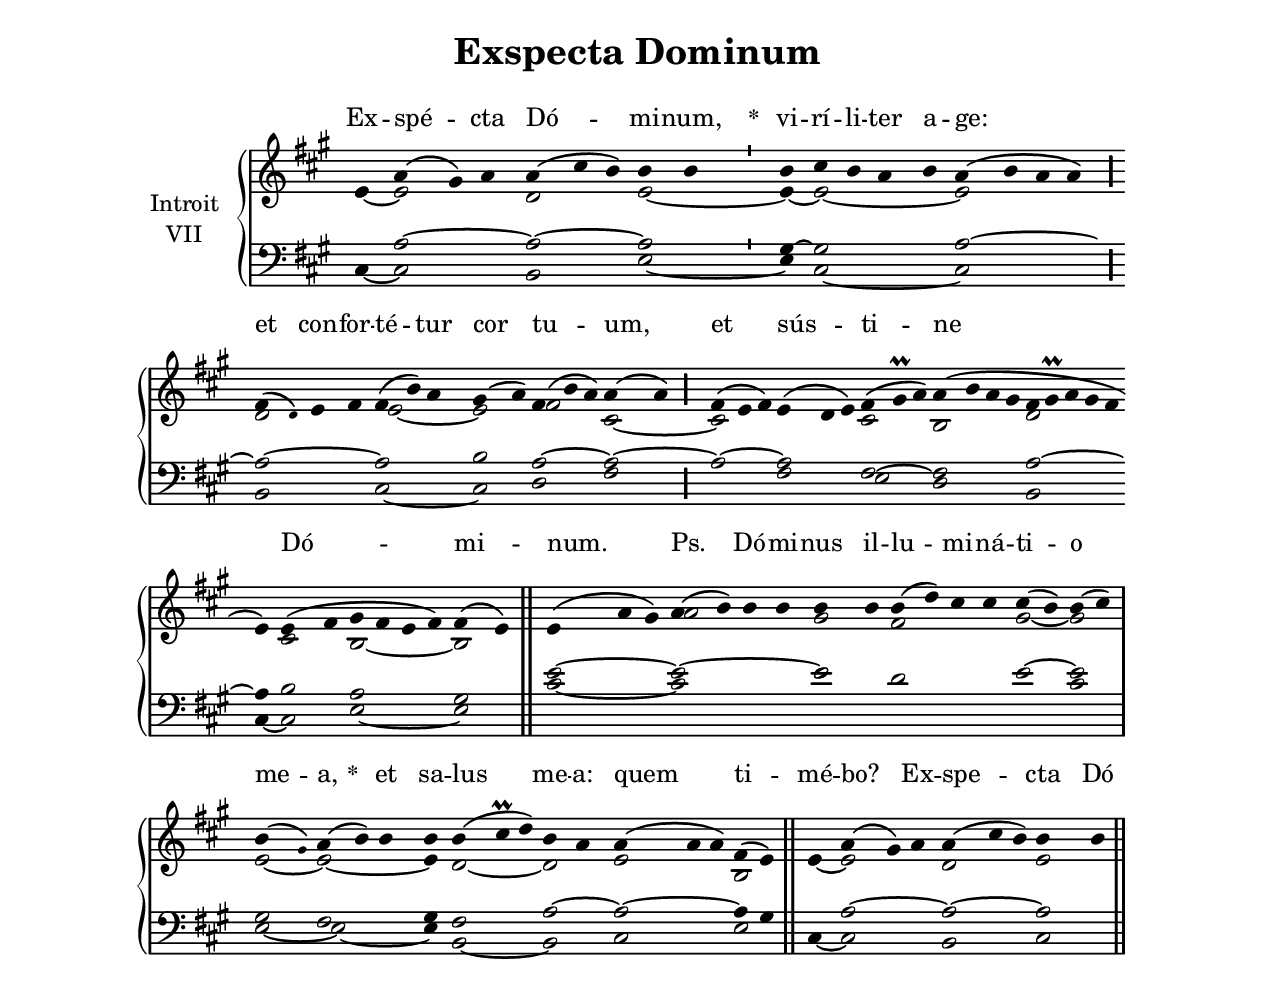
\version "2.18"
\include "gregorian.ly"
\include "noh2.ily"


%Page reference: page i.284
%(volume.page)

global = {
 \key b \dorian
 \cadenzaOn 
}

\header {
  title = \markup \center-column {"Exspecta Dominum" \vspace #1 }
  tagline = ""
  composer = ""
}

\paper {
 #(include-special-characters)
  oddHeaderMarkup = \markup \fill-line {
    \line {}
    \center-column {
      \on-the-fly #first-page     " "
      \on-the-fly #not-first-page "Exspecta Dominum"
    }
    \line { \on-the-fly #print-page-number-check-first \fromproperty #'page:page-number-string }
  }
  evenHeaderMarkup = \markup \fill-line {
    \line { \on-the-fly #print-page-number-check-first \fromproperty #'page:page-number-string }
    \center-column { "Exspecta Dominum" }
    \line {}
  }
}

chantText = \lyricmode {
Ex -- spé -- cta Dó -- mi -- num, 
\set stanza = " * " vi -- rí -- li -- ter a -- ge: 
et con -- for -- té -- tur cor tu -- um, 
et sús -- ti -- ne Dó -- mi -- num. Ps. 
Dó -- mi -- nus il -- lu -- mi -- ná -- ti -- o me -- a, 
\set stanza = " * " 
et sa -- lus me -- a: quem ti -- mé -- bo? 
Ex -- spe -- cta Dó -- mi -- num. }

chantMusic = {
\tieDown   e'4 a'4 ( gis'4) a'4 a'4 ( cis''4 b'4) b'4 b'4 \divisioMinima
 b'4 cis''4 b'4 a'4 b'4 a'4 ( b'4 a'4 a'4) \divisioMaior \forceBreak

 fis'4 ( \once \tweak #'font-size #-4 d' ) e'4 fis'4 fis'4 ( b'4) a'4 gis'4 ( a'4) fis'4 ( b'4 a'4) a'4 ( a'4) \divisioMaior
 fis'4 ( e'4 fis'4) e'4 ( d'4 e'4) fis'4 ( gis'\prall a'4) a'4 ( b'4 a'4 gis'4 fis'4 gis'\prall a'4 gis'4 fis'4 \forceBreak
) e'4 e'4 ( fis'4 gis'4 fis'4 e'4 fis'4) fis'4 ( e'4) \finalis
 e'4 ( a'4 gis'4) a'4 ( b'4) b'4 b'4 b'4 b'4 b'4 ( d''4) cis''4 cis''4 cis''4 ( b'4) b'4 ( cis''4) \divisioMaxima \forceBreak

 b'4 ( \once \tweak #'font-size #-4 gis' ) a'4 ( b'4) b'4 b'4 b'4 ( cis''\prall d''4) b'4 a'4 a'4 ( a'4 a'4) fis'4 ( e'4) \finalis
 e'4 a'4 ( gis'4) a'4 a'4 ( cis''4 b'4) b'4 b'4 \finalis

}

altoMusic = {
e'4 ~ e'2*3/2 d'2*3/2 e'2 ~ \divisioMinima
e'4 ~ e'2*4/2 ~ e'2*4/2 \divisioMaior
d'2*4/2 e'2*3/2 ~ e'2 fis'2*3/2 cis'2 ~ \divisioMaior
cis'2*3/2 r2*3/2 cis'2*3/2 b2*4/2 d'2*6/2 cis'2 b2*4/2 ~ b2 \finalis
r2*3/2 a'2*4/2 gis'2 fis'2*4/2 gis'2 ~ gis'2 \divisioMaxima
e'2 ~ e'2*3/2 ~ e'4 d'2*3/2 ~ d'2 e'2*3/2 b2 \finalis
e'4 ~ e'2*3/2 d'2*3/2 e'2 \finalis
}

tenorMusic = {
r4 a2*3/2 ~ a2*3/2 ~ a2 \divisioMinima
gis4 ~ gis2*4/2 a2*4/2 ~ \divisioMaior
a2*4/2 ~ a2*3/2 b2 a2*3/2 ~ a2 ~ \divisioMaior
a2*3/2 ~ a2*3/2 fis2*3/2 ~ fis2*4/2 a2*5/2 ~ a4 b2 a2*4/2 gis2 \finalis
e'2*3/2 ~ e'2*4/2 ~ e'2 d'2*4/2 e'2 ~ e'2 \divisioMaxima
gis2 fis2*3/2 gis4 fis2*3/2 a2 ~ a2*3/2 ~ a4 gis4 \finalis
r4 a2*3/2 ~ a2*3/2 ~ a2 \finalis
}

bassMusic = {
cis4 ~ cis2*3/2 b,2*3/2 e2 ~ \divisioMinima
e4 cis2*4/2 ~ cis2*4/2 \divisioMaior
b,2*4/2 cis2*3/2 ~ cis2 d2*3/2 fis2 \divisioMaior
r2*3/2 fis2*3/2 e2*3/2 d2*4/2 b,2*5/2 cis4 ~ cis2 e2*4/2 ~ e2 \finalis
cis'2*3/2 ~ cis'2*4/2 e'2 r2*6/2 cis'2 \divisioMaxima
e2 ~ e2*3/2 ~ e4 b,2*3/2 ~ b,2 cis2*3/2 e2 \finalis
cis4 ~ cis2*3/2 b,2*3/2 cis2 \finalis
}

voiceLines = {
\voiceLineStyle


}

\score{
  <<
    \new GrandStaff <<
      \set GrandStaff.autoBeaming = ##f
      \set GrandStaff.instrumentName = \markup \center-column {
        "Introit"
        "VII"
      }
      \new Staff = up <<
        \new Voice = "chant" {
          \voiceOne \global \chantMusic
        }
        \new Voice {
          \voiceTwo \global \altoMusic
        }
      >>

      \new Staff = down <<
        \clef bass
        \new Voice {
          \voiceOne \global \tenorMusic
        }
        \new Voice {
          \voiceTwo \global \bassMusic
        }
	\new Voice {
        \voiceThree \global \voiceLines
        }
      >>
    >>
    \new Lyrics \lyricsto chant {
      \chantText
    }
  >>
  \layout{
  }
  \midi{
    \tempo 4 = 125
  }
}
